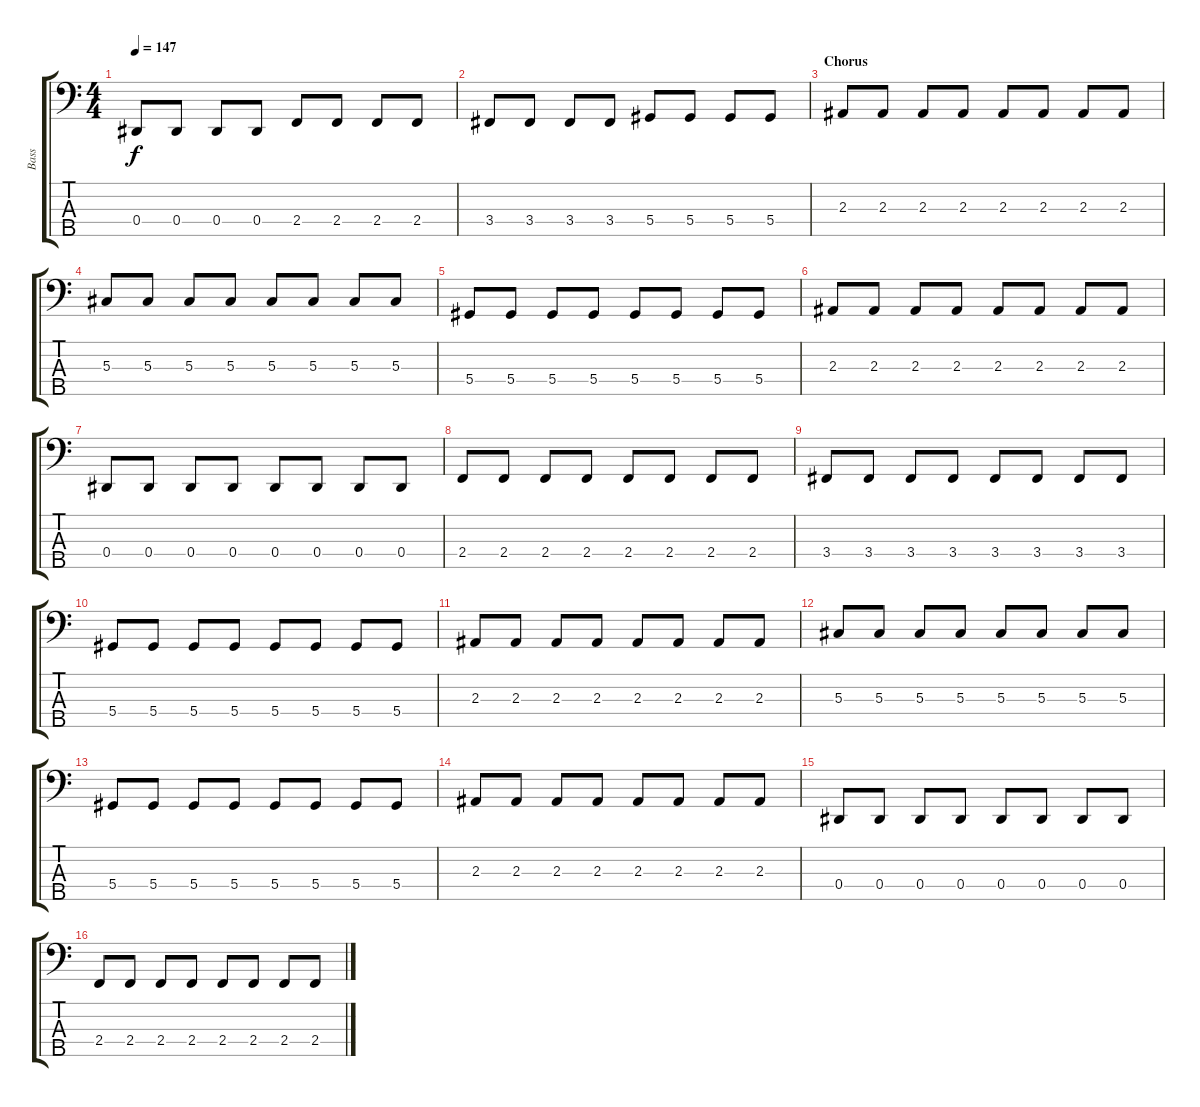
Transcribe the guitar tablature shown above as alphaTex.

\track ("Bass" "Bass") {instrument electricbassfinger}
\staff {score tabs}
\tuning (Gb2 Db2 Ab1 Eb1 Bb0) {hide}
\ts (4 4)
\tempo 147
\clef f4
\ks c
0.4.8{dy f} 0.4.8 0.4.8 0.4.8 2.4.8 2.4.8 2.4.8 2.4.8 |
3.4.8 3.4.8 3.4.8 3.4.8 5.4.8 5.4.8 5.4.8 5.4.8 |
\section ("" "Chorus")
2.3.8 2.3.8 2.3.8 2.3.8 2.3.8 2.3.8 2.3.8 2.3.8 |
5.3.8 5.3.8 5.3.8 5.3.8 5.3.8 5.3.8 5.3.8 5.3.8 |
5.4.8 5.4.8 5.4.8 5.4.8 5.4.8 5.4.8 5.4.8 5.4.8 |
2.3.8 2.3.8 2.3.8 2.3.8 2.3.8 2.3.8 2.3.8 2.3.8 |
0.4.8 0.4.8 0.4.8 0.4.8 0.4.8 0.4.8 0.4.8 0.4.8 |
2.4.8 2.4.8 2.4.8 2.4.8 2.4.8 2.4.8 2.4.8 2.4.8 |
3.4.8 3.4.8 3.4.8 3.4.8 3.4.8 3.4.8 3.4.8 3.4.8 |
5.4.8 5.4.8 5.4.8 5.4.8 5.4.8 5.4.8 5.4.8 5.4.8 |
2.3.8 2.3.8 2.3.8 2.3.8 2.3.8 2.3.8 2.3.8 2.3.8 |
5.3.8 5.3.8 5.3.8 5.3.8 5.3.8 5.3.8 5.3.8 5.3.8 |
5.4.8 5.4.8 5.4.8 5.4.8 5.4.8 5.4.8 5.4.8 5.4.8 |
2.3.8 2.3.8 2.3.8 2.3.8 2.3.8 2.3.8 2.3.8 2.3.8 |
0.4.8 0.4.8 0.4.8 0.4.8 0.4.8 0.4.8 0.4.8 0.4.8 |
2.4.8 2.4.8 2.4.8 2.4.8 2.4.8 2.4.8 2.4.8 2.4.8
